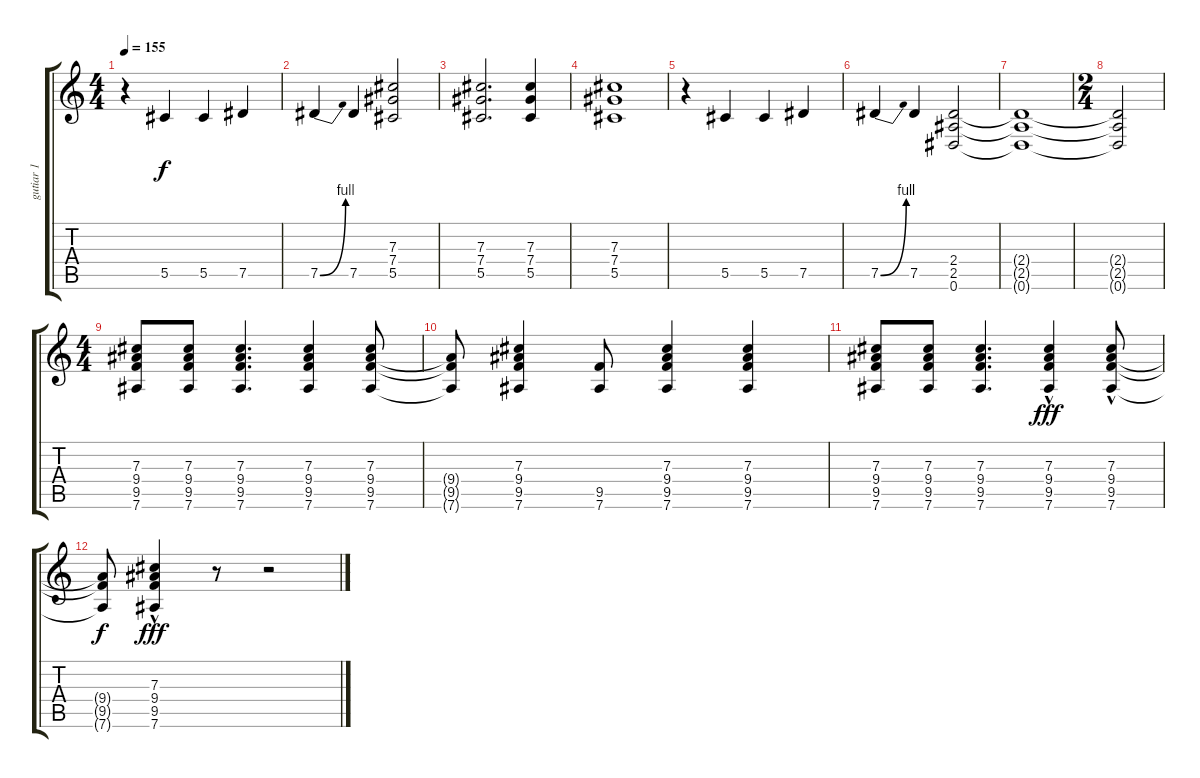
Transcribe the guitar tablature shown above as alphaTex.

\track ("gutiar 1" "gutiar 1") {instrument overdrivenguitar}
\staff {score tabs}
\tuning (Eb4 Bb3 Gb3 Db3 Ab2 Eb2) {hide}
\ts (4 4)
\tempo 155
\clef g2
\ks c
r.4{dy f} 5.5.4 5.5.4 7.5.4 |
7.5{be (bend 0 0 60 4)}.4 7.5.4 (7.3 7.4 5.5).2 |
(7.3 7.4 5.5).2{d} (7.3 7.4 5.5).4 |
(7.3 7.4 5.5).1 |
r.4 5.5.4 5.5.4 7.5.4 |
7.5{be (bend 0 0 60 4)}.4 7.5.4 (2.4 2.5 0.6).2 |
(2.4{t} 2.5{t} 0.6{t}).1 |
\ts (2 4)
(2.4{t} 2.5{t} 0.6{t}).2 |
\ts (4 4)
(7.3 9.4 9.5 7.6).8 (7.3 9.4 9.5 7.6).8 (7.3 9.4 9.5 7.6).4{d} (7.3 9.4 9.5 7.6).4 (7.3 9.4 9.5 7.6).8 |
(9.4{t} 9.5{t} 7.6{t}).8 (7.3 9.4 9.5 7.6).4 (9.5 7.6).8 (7.3 9.4 9.5 7.6).4 (7.3 9.4 9.5 7.6).4 |
(7.3 9.4 9.5 7.6).8 (7.3 9.4 9.5 7.6).8 (7.3 9.4 9.5 7.6).4{d} (7.3 9.4{hac} 9.5{hac} 7.6{hac}).4{dy fff} (7.3 9.4{hac} 9.5{hac} 7.6{hac}).8 |
(9.4{t} 9.5{t} 7.6{t}).8{dy f} (7.3 9.4{hac} 9.5{hac} 7.6{hac}).4{dy fff} r.8 r.2
